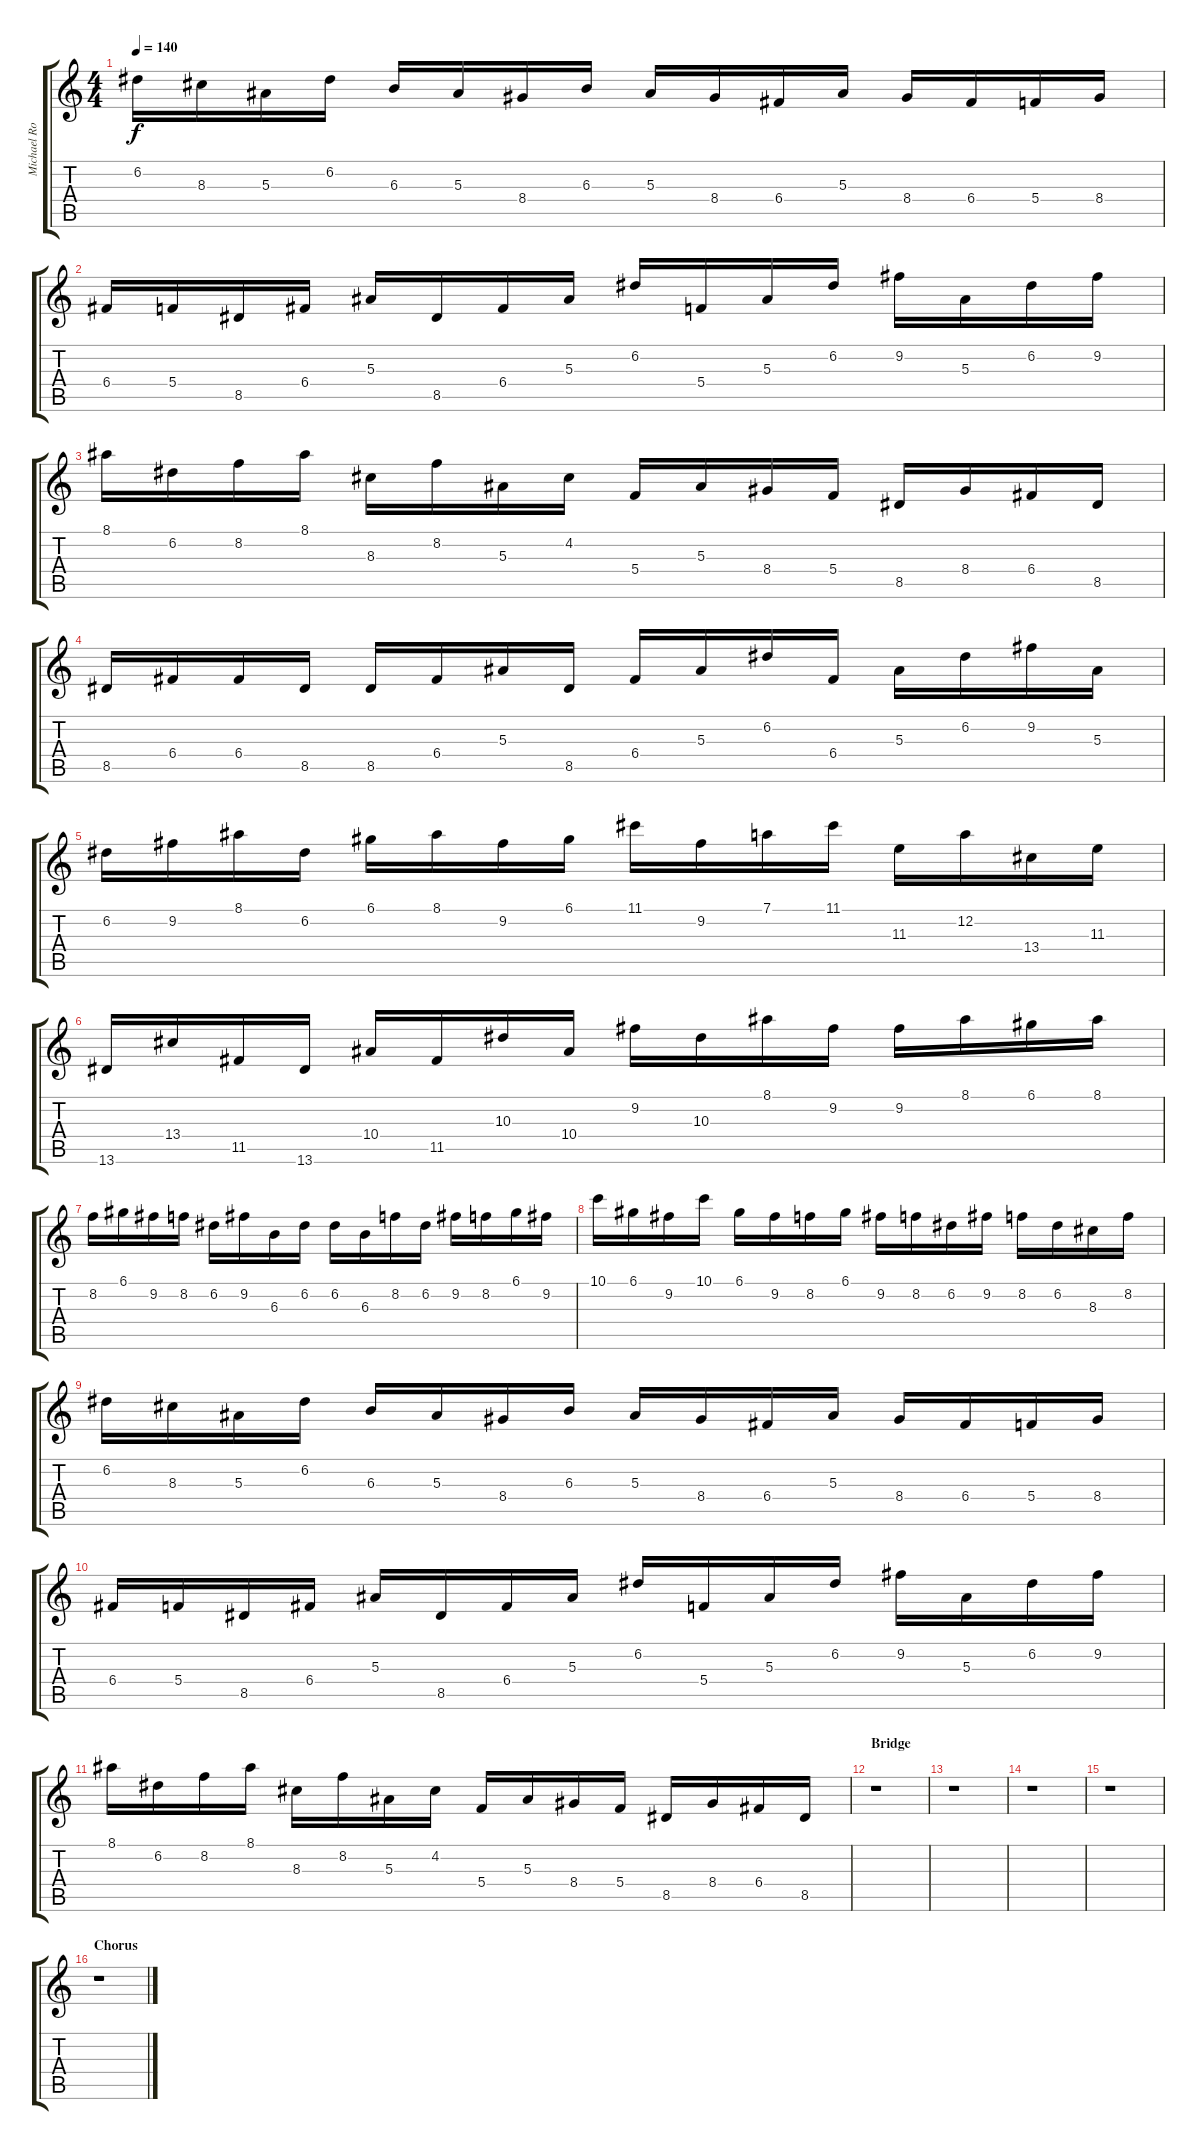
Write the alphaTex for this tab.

\track ("Michael Romeo Clean Guitar" "Michael Ro") {instrument electricguitarclean}
\staff {score tabs}
\tuning (D4 A3 F3 C3 G2 D2) {hide}
\ts (4 4)
\tempo 140
\clef g2
\ks c
6.2.16{dy f} 8.3.16 5.3.16 6.2.16 6.3.16 5.3.16 8.4.16 6.3.16 5.3.16 8.4.16 6.4.16 5.3.16 8.4.16 6.4.16 5.4.16 8.4.16 |
6.4.16 5.4.16 8.5.16 6.4.16 5.3.16 8.5.16 6.4.16 5.3.16 6.2.16 5.4.16 5.3.16 6.2.16 9.2.16 5.3.16 6.2.16 9.2.16 |
8.1.16 6.2.16 8.2.16 8.1.16 8.3.16 8.2.16 5.3.16 4.2.16 5.4.16 5.3.16 8.4.16 5.4.16 8.5.16 8.4.16 6.4.16 8.5.16 |
8.5.16 6.4.16 6.4.16 8.5.16 8.5.16 6.4.16 5.3.16 8.5.16 6.4.16 5.3.16 6.2.16 6.4.16 5.3.16 6.2.16 9.2.16 5.3.16 |
6.2.16 9.2.16 8.1.16 6.2.16 6.1.16 8.1.16 9.2.16 6.1.16 11.1.16 9.2.16 7.1.16 11.1.16 11.3.16 12.2.16 13.4.16 11.3.16 |
13.6.16 13.4.16 11.5.16 13.6.16 10.4.16 11.5.16 10.3.16 10.4.16 9.2.16 10.3.16 8.1.16 9.2.16 9.2.16 8.1.16 6.1.16 8.1.16 |
8.2.16 6.1.16 9.2.16 8.2.16 6.2.16 9.2.16 6.3.16 6.2.16 6.2.16 6.3.16 8.2.16 6.2.16 9.2.16 8.2.16 6.1.16 9.2.16 |
10.1.16 6.1.16 9.2.16 10.1.16 6.1.16 9.2.16 8.2.16 6.1.16 9.2.16 8.2.16 6.2.16 9.2.16 8.2.16 6.2.16 8.3.16 8.2.16 |
6.2.16 8.3.16 5.3.16 6.2.16 6.3.16 5.3.16 8.4.16 6.3.16 5.3.16 8.4.16 6.4.16 5.3.16 8.4.16 6.4.16 5.4.16 8.4.16 |
6.4.16 5.4.16 8.5.16 6.4.16 5.3.16 8.5.16 6.4.16 5.3.16 6.2.16 5.4.16 5.3.16 6.2.16 9.2.16 5.3.16 6.2.16 9.2.16 |
8.1.16 6.2.16 8.2.16 8.1.16 8.3.16 8.2.16 5.3.16 4.2.16 5.4.16 5.3.16 8.4.16 5.4.16 8.5.16 8.4.16 6.4.16 8.5.16 |
\section ("" "Bridge")
r.1 |
r.1 |
r.1 |
r.1 |
\section ("" "Chorus")
r.1
